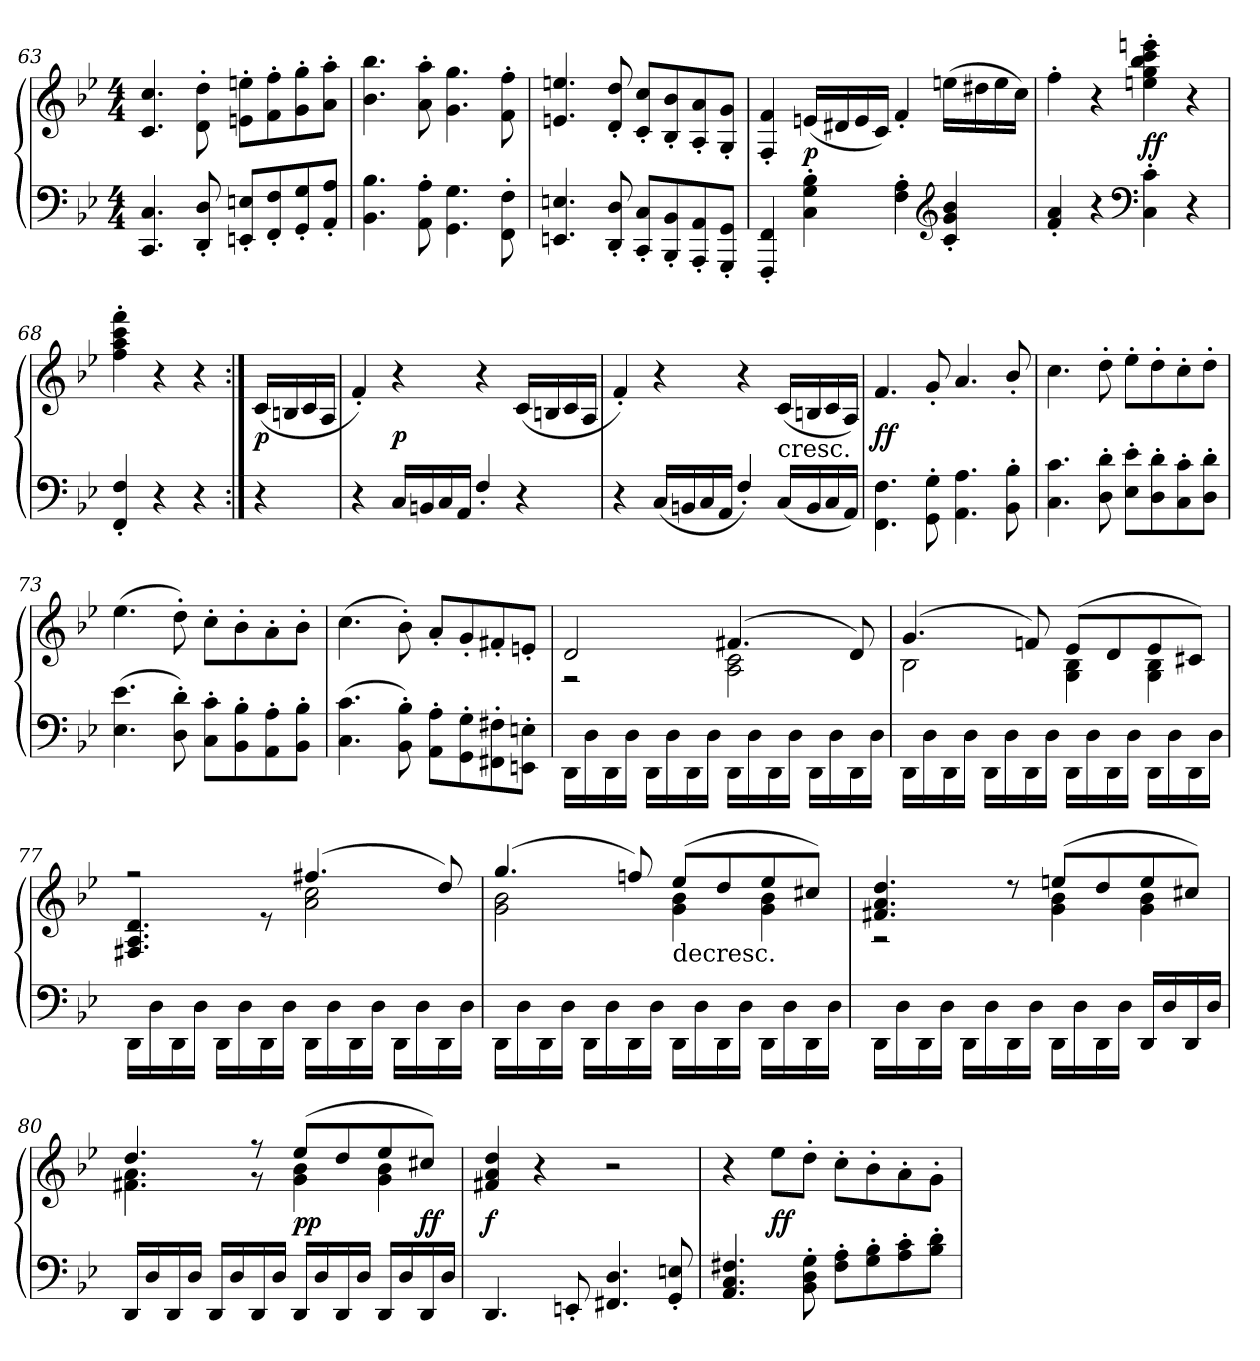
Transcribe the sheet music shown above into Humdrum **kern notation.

**kern	**kern	**dynam
*part1	*part1	*part1
*staff2	*staff1	*staff1/2
*clefF4	*clefG2	*
*k[b-e-]	*k[b-e-]	*
*B-:	*B-:	*
*M4/4	*M4/4	*
=63	=63	=63
4.CC/ 4.C/	4.c/ 4.cc/	.
8DD'/ 8D'/	8d'\ 8dd'\	.
8EEn'/ 8En'/L	8en'\ 8een'\L	.
8FF'/ 8F'/	8f'\ 8ff'\	.
8GG'/ 8G'/	8g'\ 8gg'\	.
8AA'/ 8A'/J	8a'\ 8aa'\J	.
=64	=64	=64
4.BB-\ 4.B-\	4.b-\ 4.bb-\	.
8AA'\ 8A'\	8a'\ 8aa'\	.
4.GG\ 4.G\	4.g\ 4.gg\	.
8FF'\ 8F'\	8f'\ 8ff'\	.
=65	=65	=65
4.EEn/ 4.En/	4.en/ 4.een/	.
8DD'/ 8D'/	8d'/ 8dd'/	.
8CC'/ 8C'/L	8c'/ 8cc'/L	.
8BBB-'/ 8BB-'/	8B-'/ 8b-'/	.
8AAA'/ 8AA'/	8A'/ 8a'/	.
8GGG'/ 8GG'/J	8G'/ 8g'/J	.
=66	=66	=66
4FFF'/ 4FF'/	4F'/ 4f'/	.
4C'\ 4G'\ 4B-'\	(16en/LL	p
.	16d#X/	.
.	16e/	.
.	16c/JJ)	.
4F'\ 4A'\	4f'/	.
*clefG2	*	*
4c'/ 4g'/ 4b-'/	(16een\LL	.
.	16dd#X\	.
.	16ee\	.
.	16cc\JJ)	.
=67	=67	=67
4f'/ 4a'/	4ff'\	.
4r	4r	.
*clefF4	*	*
4C'\ 4c'\	4een'\ 4gg'\ 4bb-'\ 4ccc'\ 4eeen'\	ff
4r	4r	.
=68	=68	=68
4FF'/ 4F'/	4ff'\ 4aa'\ 4ccc'\ 4fff'\	.
4r	4r	.
4r	4r	.
=:|!	=:|!	=:|!
4r	(16c/LL	p
.	16Bn/	.
.	16c/	.
.	16A/JJ	.
=69	=69	=69
4r	4f'/)	.
16C/LL	4r	p
16BBn/	.	.
16C/	.	.
16AA/JJ	.	.
4F'/	4r	.
4r	(16c/LL	.
.	16Bn/	.
.	16c/	.
.	16A/JJ	.
=70	=70	=70
4r	4f'/)	.
(16C/LL	4r	.
16BBn/	.	.
16C/	.	.
16AA/JJ	.	.
4F'/)	4r	.
!	!LO:TX:c:t=cresc.	!
(16C/LL	(16c/LL	.
16BB/	16Bn/	.
16C/	16c/	.
16AA/JJ)	16A/JJ)	.
=71	=71	=71
4.FF\ 4.F\	4.f/	ff
8GG'\ 8G'\	8g'/	.
4.AA\ 4.A\	4.a/	.
8BB-'\ 8B-'\	8b-'/	.
=72	=72	=72
4.C\ 4.c\	4.cc\	.
8D'\ 8d'\	8dd'\	.
8E-'\ 8e-'\L	8ee-'\L	.
8D'\ 8d'\	8dd'\	.
8C'\ 8c'\	8cc'\	.
8D'\ 8d'\J	8dd'\J	.
=73	=73	=73
(4.E-\ 4.e-\	(4.ee-\	.
8D'\ 8d'\)	8dd'\)	.
8C'\ 8c'\L	8cc'\L	.
8BB-'\ 8B-'\	8b-'\	.
8AA'\ 8A'\	8a'\	.
8BB-'\ 8B-'\J	8b-'\J	.
=74	=74	=74
(4.C\ 4.c\	(4.cc\	.
8BB-'\ 8B-'\)	8b-'\)	.
8AA'\ 8A'\L	8a'/L	.
8GG'\ 8G'\	8g'/	.
8FF#X'\ 8F#X'\	8f#X'/	.
8EEn'\ 8En'\J	8en'/J	.
=75	=75	=75
*	*^	*
16DD\LL	2d/	2r	.
16D\	.	.	.
16DD\	.	.	.
16D\JJ	.	.	.
16DD\LL	.	.	.
16D\	.	.	.
16DD\	.	.	.
16D\JJ	.	.	.
16DD\LL	(4.f#X/	2A\ 2c\	.
16D\	.	.	.
16DD\	.	.	.
16D\JJ	.	.	.
16DD\LL	.	.	.
16D\	.	.	.
16DD\	8d/)	.	.
16D\JJ	.	.	.
=76	=76	=76	=76
16DD\LL	(4.g/	2B-\	.
16D\	.	.	.
16DD\	.	.	.
16D\JJ	.	.	.
16DD\LL	.	.	.
16D\	.	.	.
16DD\	8fn/)	.	.
16D\JJ	.	.	.
16DD\LL	(8e-/L	4G\ 4B-\	.
16D\	.	.	.
16DD\	8d/	.	.
16D\JJ	.	.	.
16DD\LL	8e-/	4G\ 4B-\	.
16D\	.	.	.
16DD\	8c#X/J)	.	.
16D\JJ	.	.	.
=77	=77	=77	=77
16DD\LL	2r	4.F#X/ 4.A/ 4.d/	.
16D\	.	.	.
16DD\	.	.	.
16D\JJ	.	.	.
16DD\LL	.	.	.
16D\	.	.	.
16DD\	.	8r	.
16D\JJ	.	.	.
16DD\LL	(4.ff#X/	2a\ 2cc\	.
16D\	.	.	.
16DD\	.	.	.
16D\JJ	.	.	.
16DD\LL	.	.	.
16D\	.	.	.
16DD\	8dd/)	.	.
16D\JJ	.	.	.
=78	=78	=78	=78
16DD\LL	(4.gg/	2g\ 2b-\	.
16D\	.	.	.
16DD\	.	.	.
16D\JJ	.	.	.
16DD\LL	.	.	.
16D\	.	.	.
16DD\	8ffn/)	.	.
16D\JJ	.	.	.
!	!LO:TX:c:t=decresc.	!	!
16DD\LL	(8ee-/L	4g\ 4b-\	.
16D\	.	.	.
16DD\	8dd/	.	.
16D\JJ	.	.	.
16DD\LL	8ee-/	4g\ 4b-\	.
16D\	.	.	.
16DD\	8cc#X/J)	.	.
16D\JJ	.	.	.
=79	=79	=79	=79
16DD\LL	4.f#X/ 4.a/ 4.dd/	2r	.
16D\	.	.	.
16DD\	.	.	.
16D\JJ	.	.	.
16DD\LL	.	.	.
16D\	.	.	.
16DD\	8r	.	.
16D\JJ	.	.	.
16DD\LL	(8een/L	4g\ 4b-\	.
16D\	.	.	.
16DD\	8dd/	.	.
16D\JJ	.	.	.
16DD/LL	8ee/	4g\ 4b-\	.
16D/	.	.	.
16DD/	8cc#X/J)	.	.
16D/JJ	.	.	.
=80	=80	=80	=80
16DD/LL	4.dd/	4.f#X\ 4.a\	.
16D/	.	.	.
16DD/	.	.	.
16D/JJ	.	.	.
16DD/LL	.	.	.
16D/	.	.	.
16DD/	8r	8r	.
16D/JJ	.	.	.
16DD/LL	(8ee-/L	4g\ 4b-\	pp
16D/	.	.	.
16DD/	8dd/	.	.
16D/JJ	.	.	.
16DD/LL	8ee-/	4g\ 4b-\	.
16D/	.	.	.
16DD/	8cc#X/J)	.	ff
16D/JJ	.	.	.
*	*v	*v	*
=81	=81	=81
4.DD/	4f#X/ 4a/ 4dd/	f
.	4r	.
8EEn'/	.	.
4.FF#X/ 4.D/	2r	.
8GG'/ 8En'/	.	.
=82	=82	=82
4.AA/ 4.C/ 4.F#X/	4r	.
.	8ee-\L	ff
8BB-'\ 8D'\ 8G'\	8dd'\J	.
8F#'\ 8A'\L	8cc'\L	.
8G'\ 8B-'\	8b-'\	.
8A'\ 8c'\	8a'\	.
8B-'\ 8d'\J	8g'\J	.
=	=	=
*-	*-	*-
